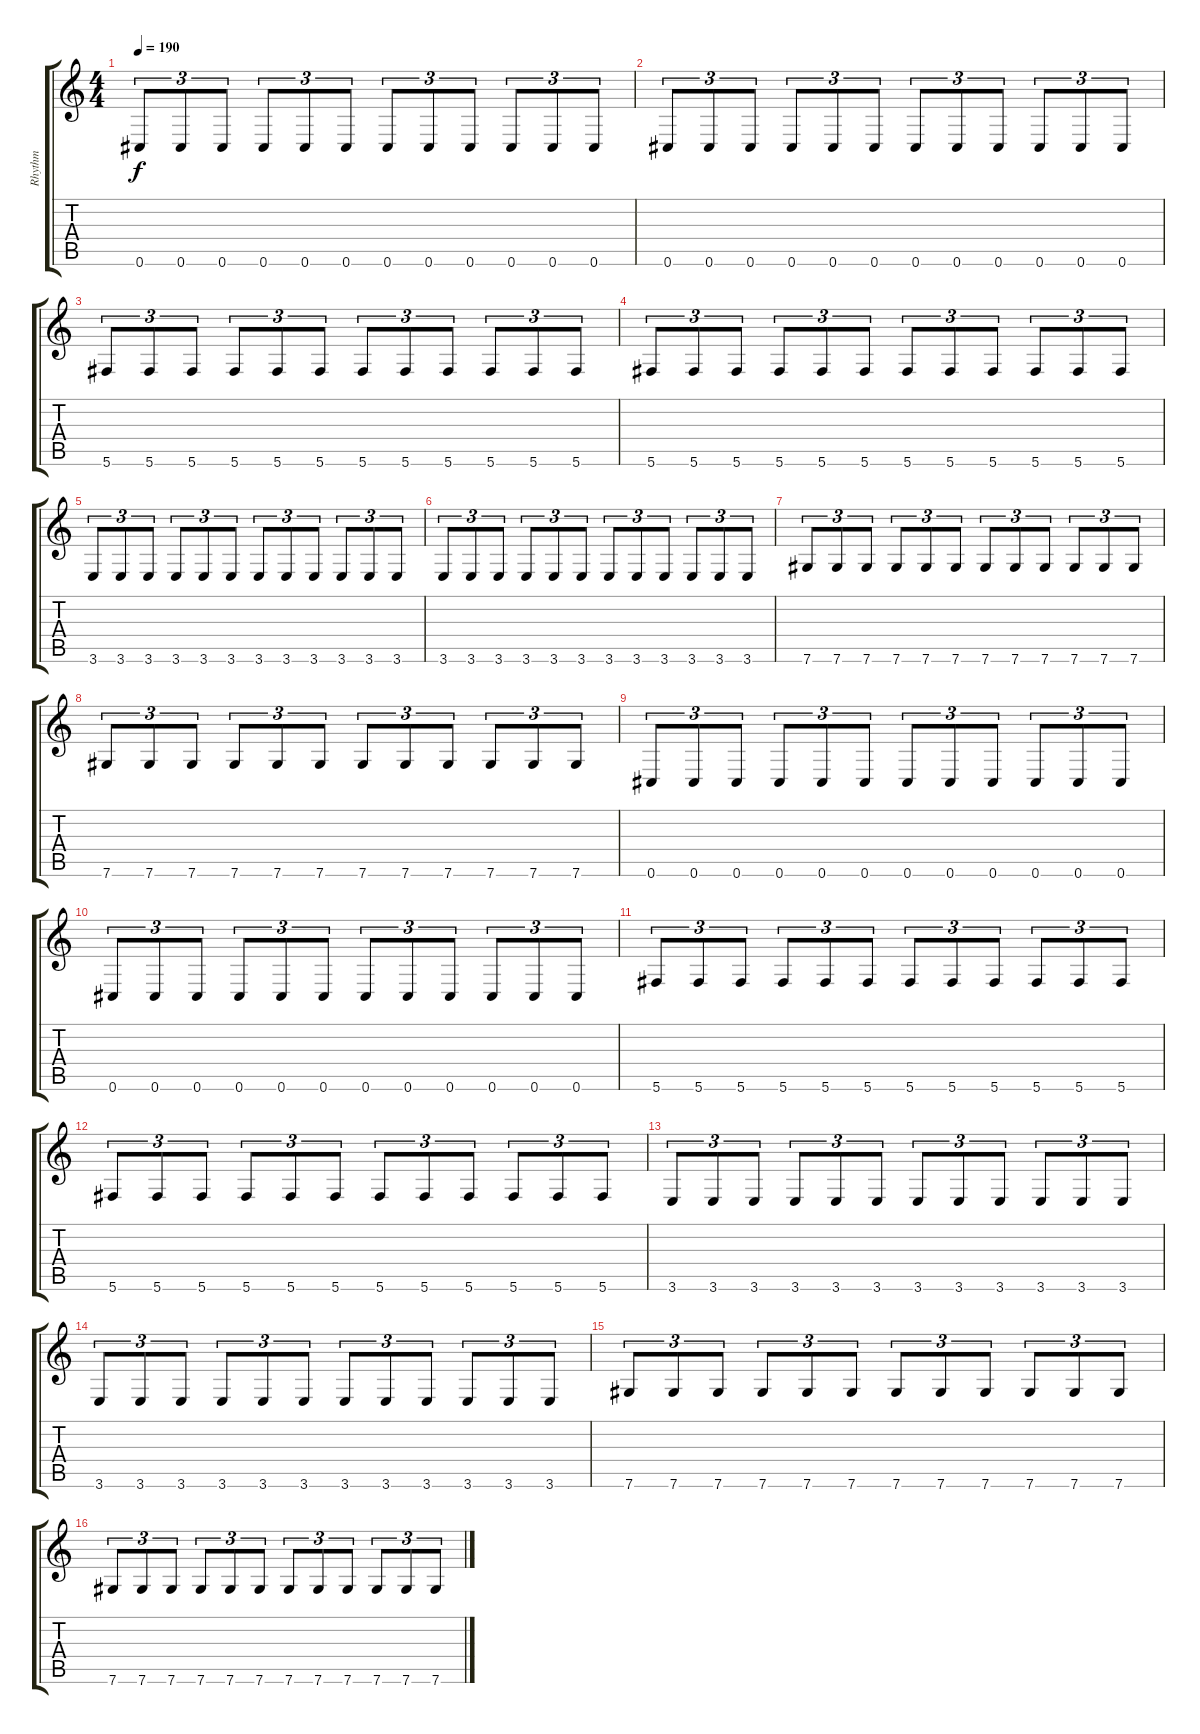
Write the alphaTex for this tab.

\track ("Rhythm" "Rhythm") {instrument distortionguitar}
\staff {score tabs}
\tuning (Db4 Ab3 E3 B2 Gb2 Db2) {hide}
\ts (4 4)
\tempo 190
\clef g2
\ks c
0.6.8{tu (3 2) dy f} 0.6.8{tu (3 2)} 0.6.8{tu (3 2)} 0.6.8{tu (3 2)} 0.6.8{tu (3 2)} 0.6.8{tu (3 2)} 0.6.8{tu (3 2)} 0.6.8{tu (3 2)} 0.6.8{tu (3 2)} 0.6.8{tu (3 2)} 0.6.8{tu (3 2)} 0.6.8{tu (3 2)} |
0.6.8{tu (3 2)} 0.6.8{tu (3 2)} 0.6.8{tu (3 2)} 0.6.8{tu (3 2)} 0.6.8{tu (3 2)} 0.6.8{tu (3 2)} 0.6.8{tu (3 2)} 0.6.8{tu (3 2)} 0.6.8{tu (3 2)} 0.6.8{tu (3 2)} 0.6.8{tu (3 2)} 0.6.8{tu (3 2)} |
5.6.8{tu (3 2)} 5.6.8{tu (3 2)} 5.6.8{tu (3 2)} 5.6.8{tu (3 2)} 5.6.8{tu (3 2)} 5.6.8{tu (3 2)} 5.6.8{tu (3 2)} 5.6.8{tu (3 2)} 5.6.8{tu (3 2)} 5.6.8{tu (3 2)} 5.6.8{tu (3 2)} 5.6.8{tu (3 2)} |
5.6.8{tu (3 2)} 5.6.8{tu (3 2)} 5.6.8{tu (3 2)} 5.6.8{tu (3 2)} 5.6.8{tu (3 2)} 5.6.8{tu (3 2)} 5.6.8{tu (3 2)} 5.6.8{tu (3 2)} 5.6.8{tu (3 2)} 5.6.8{tu (3 2)} 5.6.8{tu (3 2)} 5.6.8{tu (3 2)} |
3.6.8{tu (3 2)} 3.6.8{tu (3 2)} 3.6.8{tu (3 2)} 3.6.8{tu (3 2)} 3.6.8{tu (3 2)} 3.6.8{tu (3 2)} 3.6.8{tu (3 2)} 3.6.8{tu (3 2)} 3.6.8{tu (3 2)} 3.6.8{tu (3 2)} 3.6.8{tu (3 2)} 3.6.8{tu (3 2)} |
3.6.8{tu (3 2)} 3.6.8{tu (3 2)} 3.6.8{tu (3 2)} 3.6.8{tu (3 2)} 3.6.8{tu (3 2)} 3.6.8{tu (3 2)} 3.6.8{tu (3 2)} 3.6.8{tu (3 2)} 3.6.8{tu (3 2)} 3.6.8{tu (3 2)} 3.6.8{tu (3 2)} 3.6.8{tu (3 2)} |
7.6.8{tu (3 2)} 7.6.8{tu (3 2)} 7.6.8{tu (3 2)} 7.6.8{tu (3 2)} 7.6.8{tu (3 2)} 7.6.8{tu (3 2)} 7.6.8{tu (3 2)} 7.6.8{tu (3 2)} 7.6.8{tu (3 2)} 7.6.8{tu (3 2)} 7.6.8{tu (3 2)} 7.6.8{tu (3 2)} |
7.6.8{tu (3 2)} 7.6.8{tu (3 2)} 7.6.8{tu (3 2)} 7.6.8{tu (3 2)} 7.6.8{tu (3 2)} 7.6.8{tu (3 2)} 7.6.8{tu (3 2)} 7.6.8{tu (3 2)} 7.6.8{tu (3 2)} 7.6.8{tu (3 2)} 7.6.8{tu (3 2)} 7.6.8{tu (3 2)} |
0.6.8{tu (3 2)} 0.6.8{tu (3 2)} 0.6.8{tu (3 2)} 0.6.8{tu (3 2)} 0.6.8{tu (3 2)} 0.6.8{tu (3 2)} 0.6.8{tu (3 2)} 0.6.8{tu (3 2)} 0.6.8{tu (3 2)} 0.6.8{tu (3 2)} 0.6.8{tu (3 2)} 0.6.8{tu (3 2)} |
0.6.8{tu (3 2)} 0.6.8{tu (3 2)} 0.6.8{tu (3 2)} 0.6.8{tu (3 2)} 0.6.8{tu (3 2)} 0.6.8{tu (3 2)} 0.6.8{tu (3 2)} 0.6.8{tu (3 2)} 0.6.8{tu (3 2)} 0.6.8{tu (3 2)} 0.6.8{tu (3 2)} 0.6.8{tu (3 2)} |
5.6.8{tu (3 2)} 5.6.8{tu (3 2)} 5.6.8{tu (3 2)} 5.6.8{tu (3 2)} 5.6.8{tu (3 2)} 5.6.8{tu (3 2)} 5.6.8{tu (3 2)} 5.6.8{tu (3 2)} 5.6.8{tu (3 2)} 5.6.8{tu (3 2)} 5.6.8{tu (3 2)} 5.6.8{tu (3 2)} |
5.6.8{tu (3 2)} 5.6.8{tu (3 2)} 5.6.8{tu (3 2)} 5.6.8{tu (3 2)} 5.6.8{tu (3 2)} 5.6.8{tu (3 2)} 5.6.8{tu (3 2)} 5.6.8{tu (3 2)} 5.6.8{tu (3 2)} 5.6.8{tu (3 2)} 5.6.8{tu (3 2)} 5.6.8{tu (3 2)} |
3.6.8{tu (3 2)} 3.6.8{tu (3 2)} 3.6.8{tu (3 2)} 3.6.8{tu (3 2)} 3.6.8{tu (3 2)} 3.6.8{tu (3 2)} 3.6.8{tu (3 2)} 3.6.8{tu (3 2)} 3.6.8{tu (3 2)} 3.6.8{tu (3 2)} 3.6.8{tu (3 2)} 3.6.8{tu (3 2)} |
3.6.8{tu (3 2)} 3.6.8{tu (3 2)} 3.6.8{tu (3 2)} 3.6.8{tu (3 2)} 3.6.8{tu (3 2)} 3.6.8{tu (3 2)} 3.6.8{tu (3 2)} 3.6.8{tu (3 2)} 3.6.8{tu (3 2)} 3.6.8{tu (3 2)} 3.6.8{tu (3 2)} 3.6.8{tu (3 2)} |
7.6.8{tu (3 2)} 7.6.8{tu (3 2)} 7.6.8{tu (3 2)} 7.6.8{tu (3 2)} 7.6.8{tu (3 2)} 7.6.8{tu (3 2)} 7.6.8{tu (3 2)} 7.6.8{tu (3 2)} 7.6.8{tu (3 2)} 7.6.8{tu (3 2)} 7.6.8{tu (3 2)} 7.6.8{tu (3 2)} |
7.6.8{tu (3 2)} 7.6.8{tu (3 2)} 7.6.8{tu (3 2)} 7.6.8{tu (3 2)} 7.6.8{tu (3 2)} 7.6.8{tu (3 2)} 7.6.8{tu (3 2)} 7.6.8{tu (3 2)} 7.6.8{tu (3 2)} 7.6.8{tu (3 2)} 7.6.8{tu (3 2)} 7.6.8{tu (3 2)}
